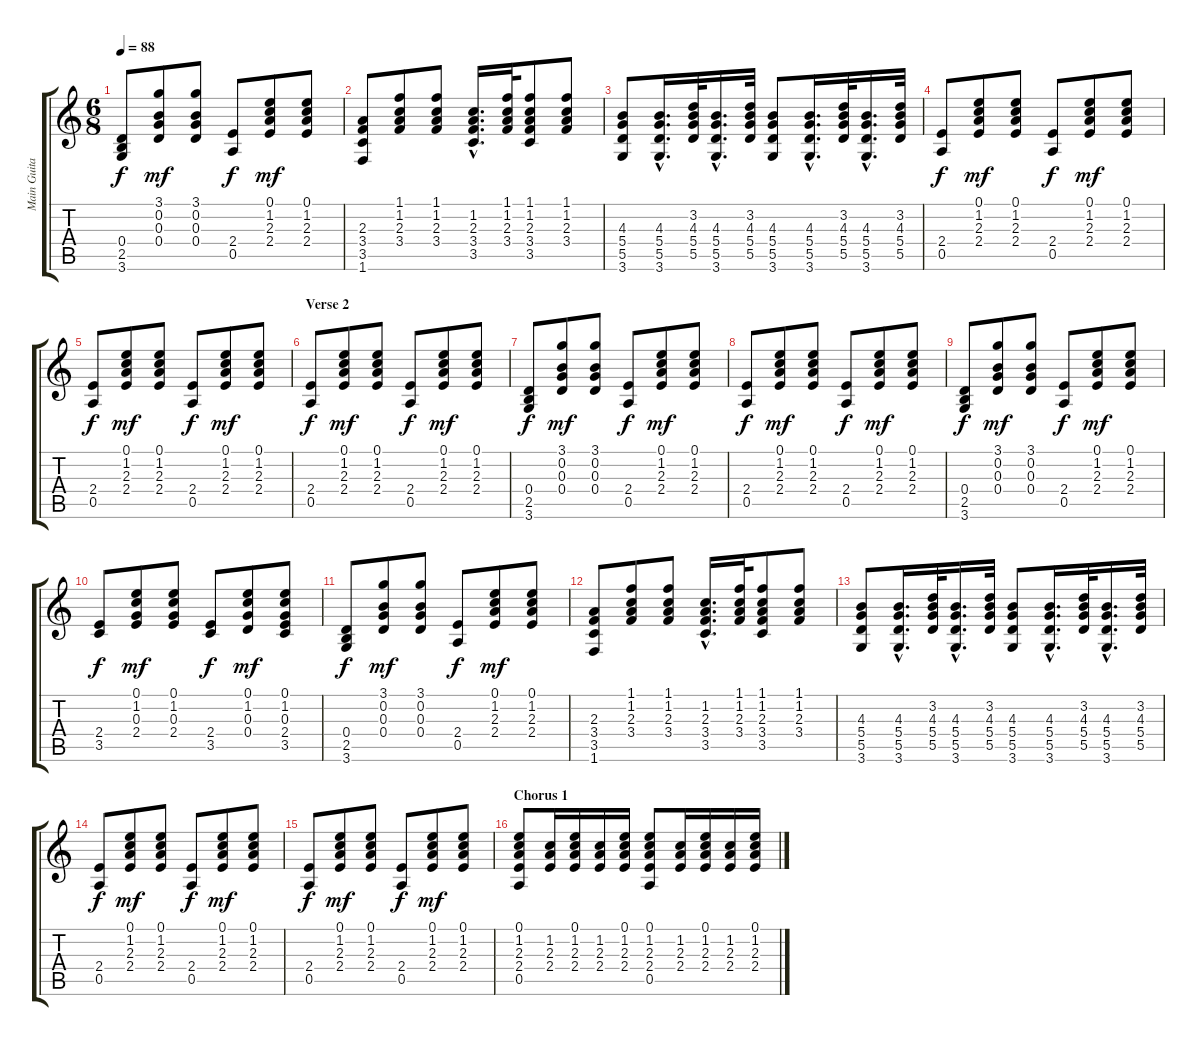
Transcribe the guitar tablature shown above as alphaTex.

\track ("Main Guitar" "Main Guita") {instrument acousticguitarsteel}
\staff {score tabs}
\tuning (E4 B3 G3 D3 A2 E2) {hide}
\ts (6 8)
\tempo 88
\clef g2
\ks c
(0.4 2.5 3.6).8{dy f} (3.1 0.2 0.3 0.4).8{dy mf} (3.1 0.2 0.3 0.4).8 (2.4 0.5).8{dy f} (0.1 1.2 2.3 2.4).8{dy mf} (0.1 1.2 2.3 2.4).8 |
(2.3 3.4 3.5 1.6).8 (1.1 1.2 2.3 3.4).8 (1.1 1.2 2.3 3.4).8 (1.2{hac} 2.3{hac} 3.4{hac} 3.5{hac}).16{d} (1.1 1.2 2.3 3.4).32 (1.1 1.2 2.3 3.4 3.5).8 (1.1 1.2 2.3 3.4).8 |
(4.3 5.4 5.5 3.6).8 (4.3{hac} 5.4{hac} 5.5{hac} 3.6{hac}).16{d} (3.2 4.3 5.4 5.5).32 (4.3{hac} 5.4{hac} 5.5{hac} 3.6{hac}).16{d} (3.2 4.3 5.4 5.5).32 (4.3 5.4 5.5 3.6).8 (4.3{hac} 5.4{hac} 5.5{hac} 3.6{hac}).16{d} (3.2 4.3 5.4 5.5).32 (4.3{hac} 5.4{hac} 5.5{hac} 3.6{hac}).16{d} (3.2 4.3 5.4 5.5).32 |
(2.4 0.5).8{dy f} (0.1 1.2 2.3 2.4).8{dy mf} (0.1 1.2 2.3 2.4).8 (2.4 0.5).8{dy f} (0.1 1.2 2.3 2.4).8{dy mf} (0.1 1.2 2.3 2.4).8 |
(2.4 0.5).8{dy f} (0.1 1.2 2.3 2.4).8{dy mf} (0.1 1.2 2.3 2.4).8 (2.4 0.5).8{dy f} (0.1 1.2 2.3 2.4).8{dy mf} (0.1 1.2 2.3 2.4).8 |
\section ("" "Verse 2")
(2.4 0.5).8{dy f} (0.1 1.2 2.3 2.4).8{dy mf} (0.1 1.2 2.3 2.4).8 (2.4 0.5).8{dy f} (0.1 1.2 2.3 2.4).8{dy mf} (0.1 1.2 2.3 2.4).8 |
(0.4 2.5 3.6).8{dy f} (3.1 0.2 0.3 0.4).8{dy mf} (3.1 0.2 0.3 0.4).8 (2.4 0.5).8{dy f} (0.1 1.2 2.3 2.4).8{dy mf} (0.1 1.2 2.3 2.4).8 |
(2.4 0.5).8{dy f} (0.1 1.2 2.3 2.4).8{dy mf} (0.1 1.2 2.3 2.4).8 (2.4 0.5).8{dy f} (0.1 1.2 2.3 2.4).8{dy mf} (0.1 1.2 2.3 2.4).8 |
(0.4 2.5 3.6).8{dy f} (3.1 0.2 0.3 0.4).8{dy mf} (3.1 0.2 0.3 0.4).8 (2.4 0.5).8{dy f} (0.1 1.2 2.3 2.4).8{dy mf} (0.1 1.2 2.3 2.4).8 |
(2.4 3.5).8{dy f} (0.1 1.2 0.3 2.4).8{dy mf} (0.1 1.2 0.3 2.4).8 (2.4 3.5).8{dy f} (0.1 1.2 0.3 0.4).8{dy mf} (0.1 1.2 0.3 2.4 3.5).8 |
(0.4 2.5 3.6).8{dy f} (3.1 0.2 0.3 0.4).8{dy mf} (3.1 0.2 0.3 0.4).8 (2.4 0.5).8{dy f} (0.1 1.2 2.3 2.4).8{dy mf} (0.1 1.2 2.3 2.4).8 |
(2.3 3.4 3.5 1.6).8 (1.1 1.2 2.3 3.4).8 (1.1 1.2 2.3 3.4).8 (1.2{hac} 2.3{hac} 3.4{hac} 3.5{hac}).16{d} (1.1 1.2 2.3 3.4).32 (1.1 1.2 2.3 3.4 3.5).8 (1.1 1.2 2.3 3.4).8 |
(4.3 5.4 5.5 3.6).8 (4.3{hac} 5.4{hac} 5.5{hac} 3.6{hac}).16{d} (3.2 4.3 5.4 5.5).32 (4.3{hac} 5.4{hac} 5.5{hac} 3.6{hac}).16{d} (3.2 4.3 5.4 5.5).32 (4.3 5.4 5.5 3.6).8 (4.3{hac} 5.4{hac} 5.5{hac} 3.6{hac}).16{d} (3.2 4.3 5.4 5.5).32 (4.3{hac} 5.4{hac} 5.5{hac} 3.6{hac}).16{d} (3.2 4.3 5.4 5.5).32 |
(2.4 0.5).8{dy f} (0.1 1.2 2.3 2.4).8{dy mf} (0.1 1.2 2.3 2.4).8 (2.4 0.5).8{dy f} (0.1 1.2 2.3 2.4).8{dy mf} (0.1 1.2 2.3 2.4).8 |
(2.4 0.5).8{dy f} (0.1 1.2 2.3 2.4).8{dy mf} (0.1 1.2 2.3 2.4).8 (2.4 0.5).8{dy f} (0.1 1.2 2.3 2.4).8{dy mf} (0.1 1.2 2.3 2.4).8 |
\section ("" "Chorus 1")
(0.1 1.2 2.3 2.4 0.5).8 (1.2 2.3 2.4).16 (0.1 1.2 2.3 2.4).16 (1.2 2.3 2.4).16 (0.1 1.2 2.3 2.4).16 (0.1 1.2 2.3 2.4 0.5).8 (1.2 2.3 2.4).16 (0.1 1.2 2.3 2.4).16 (1.2 2.3 2.4).16 (0.1 1.2 2.3 2.4).16
